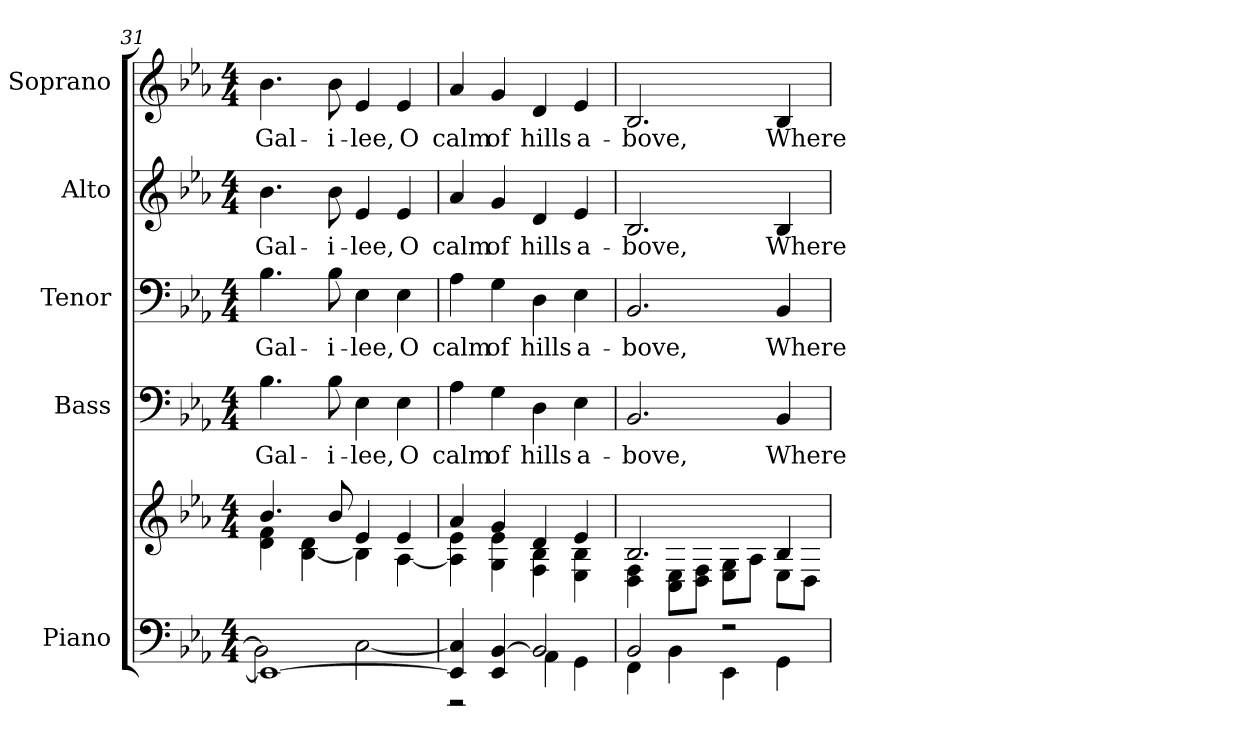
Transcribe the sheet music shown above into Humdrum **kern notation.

**kern	**kern	**kern	**text	**kern	**text	**kern	**text	**kern	**text
*part5	*part5	*part4	*part4	*part3	*part3	*part2	*part2	*part1	*part1
*staff6	*staff5	*staff4	*staff4	*staff3	*staff3	*staff2	*staff2	*staff1	*staff1
*I"Piano	*	*I"Bass	*	*I"Tenor	*	*I"Alto	*	*I"Soprano	*
*I'Pno.	*	*I'B.	*	*I'T.	*	*I'A.	*	*I'S.	*
!!LO:PB:g=z
*clefF4	*clefG2	*clefF4	*	*clefF4	*	*clefG2	*	*clefG2	*
*k[b-e-a-]	*k[b-e-a-]	*k[b-e-a-]	*	*k[b-e-a-]	*	*k[b-e-a-]	*	*k[b-e-a-]	*
*E-:	*E-:	*E-:	*	*E-:	*	*E-:	*	*E-:	*
*M4/4	*M4/4	*M4/4	*	*M4/4	*	*M4/4	*	*M4/4	*
=31	=31	=31	=31	=31	=31	=31	=31	=31	=31
*^	*^	*	*	*	*	*	*	*	*
!	!	!	!	!	!LO:LY:b:color=#000000	!	!	!	!	!	!
!	!	!	!	!	!	!	!LO:LY:b:color=#000000	!	!	!	!
!	!	!	!	!	!	!	!	!	!LO:LY:b:color=#000000	!	!
!	!	!	!	!	!	!	!	!	!	!	!LO:LY:b:color=#000000
1EE-i_<	2BB-i\]	4.b-i/	4di\ 4fi	4.B-i\	Gal-	4.B-i\	Gal-	4.b-i\	Gal-	4.b-i\	Gal-
.	.	.	[<4B-i\ 4di	.	.	.	.	.	.	.	.
!	!	!	!	!	!LO:LY:b:color=#000000	!	!	!	!	!	!
!	!	!	!	!	!	!	!LO:LY:b:color=#000000	!	!	!	!
!	!	!	!	!	!	!	!	!	!LO:LY:b:color=#000000	!	!
!	!	!	!	!	!	!	!	!	!	!	!LO:LY:b:color=#000000
.	.	8b-i/	.	8B-i\	-i-	8B-i\	-i-	8b-i\	-i-	8b-i\	-i-
!	!	!	!	!	!LO:LY:b:color=#000000	!	!	!	!	!	!
!	!	!	!	!	!	!	!LO:LY:b:color=#000000	!	!	!	!
!	!	!	!	!	!	!	!	!	!LO:LY:b:color=#000000	!	!
!	!	!	!	!	!	!	!	!	!	!	!LO:LY:b:color=#000000
.	[<2Ci\	4e-i/	4B-i\]	4E-i\	-lee,	4E-i\	-lee,	4e-i/	-lee,	4e-i/	-lee,
!	!	!	!	!	!LO:LY:b:color=#000000	!	!	!	!	!	!
!	!	!	!	!	!	!	!LO:LY:b:color=#000000	!	!	!	!
!	!	!	!	!	!	!	!	!	!LO:LY:b:color=#000000	!	!
!	!	!	!	!	!	!	!	!	!	!	!LO:LY:b:color=#000000
.	.	4e-i/	[<4A-i\	4E-i\	O	4E-i\	O	4e-i/	O	4e-i/	O
=32	=32	=32	=32	=32	=32	=32	=32	=32	=32	=32	=32
!	!	!	!	!	!LO:LY:b:color=#000000	!	!	!	!	!	!
!	!	!	!	!	!	!	!LO:LY:b:color=#000000	!	!	!	!
!	!	!	!	!	!	!	!	!	!LO:LY:b:color=#000000	!	!
!	!	!	!	!	!	!	!	!	!	!	!LO:LY:b:color=#000000
4EE-i/] 4Ci]	2r	4a-i/	4A-i\] 4e-i	4A-i\	calm	4A-i\	calm	4a-i/	calm	4a-i/	calm
!	!	!	!	!	!LO:LY:b:color=#000000	!	!	!	!	!	!
!	!	!	!	!	!	!	!LO:LY:b:color=#000000	!	!	!	!
!	!	!	!	!	!	!	!	!	!LO:LY:b:color=#000000	!	!
!	!	!	!	!	!	!	!	!	!	!	!LO:LY:b:color=#000000
4EE-i/ [>4BB-i	.	4gi/	4Gi\ 4e-i	4Gi\	of	4Gi\	of	4gi/	of	4gi/	of
!	!	!	!	!	!LO:LY:b:color=#000000	!	!	!	!	!	!
!	!	!	!	!	!	!	!LO:LY:b:color=#000000	!	!	!	!
!	!	!	!	!	!	!	!	!	!LO:LY:b:color=#000000	!	!
!	!	!	!	!	!	!	!	!	!	!	!LO:LY:b:color=#000000
2BB-i/]	4AA-i\	4di/	4Fi\ 4B-i	4Di\	hills	4Di\	hills	4di/	hills	4di/	hills
!	!	!	!	!	!LO:LY:b:color=#000000	!	!	!	!	!	!
!	!	!	!	!	!	!	!LO:LY:b:color=#000000	!	!	!	!
!	!	!	!	!	!	!	!	!	!LO:LY:b:color=#000000	!	!
!	!	!	!	!	!	!	!	!	!	!	!LO:LY:b:color=#000000
.	4GGi\	4e-i/	4E-i\ 4B-i	4E-i\	a-	4E-i\	a-	4e-i/	a-	4e-i/	a-
!!LO:PB:g=z
=33	=33	=33	=33	=33	=33	=33	=33	=33	=33	=33	=33
!	!	!	!	!	!LO:LY:b:color=#000000	!	!	!	!	!	!
!	!	!	!	!	!	!	!LO:LY:b:color=#000000	!	!	!	!
!	!	!	!	!	!	!	!	!	!LO:LY:b:color=#000000	!	!
!	!	!	!	!	!	!	!	!	!	!	!LO:LY:b:color=#000000
2BB-i/	4FFi\	2.B-i/	4Di\ 4Fi	2.BB-i/	-bove,	2.BB-i/	-bove,	2.B-i/	-bove,	2.B-i/	-bove,
.	4BB-i\	.	8Ci\ 8E-iL	.	.	.	.	.	.	.	.
.	.	.	8Di\ 8FiJ	.	.	.	.	.	.	.	.
2r	4EE-i\	.	8E-i\ 8GiL	.	.	.	.	.	.	.	.
.	.	.	8A-i\J	.	.	.	.	.	.	.	.
!	!	!	!	!	!LO:LY:b:color=#000000	!	!	!	!	!	!
!	!	!	!	!	!	!	!LO:LY:b:color=#000000	!	!	!	!
!	!	!	!	!	!	!	!	!	!LO:LY:b:color=#000000	!	!
!	!	!	!	!	!	!	!	!	!	!	!LO:LY:b:color=#000000
.	4GGi\	4B-i/	8E-i\L	4BB-i/	Where	4BB-i/	Where	4B-i/	Where	4B-i/	Where
.	.	.	8Di\J	.	.	.	.	.	.	.	.
*v	*v	*	*	*	*	*	*	*	*	*	*
*	*v	*v	*	*	*	*	*	*	*	*
=	=	=	=	=	=	=	=	=	=
*-	*-	*-	*-	*-	*-	*-	*-	*-	*-
